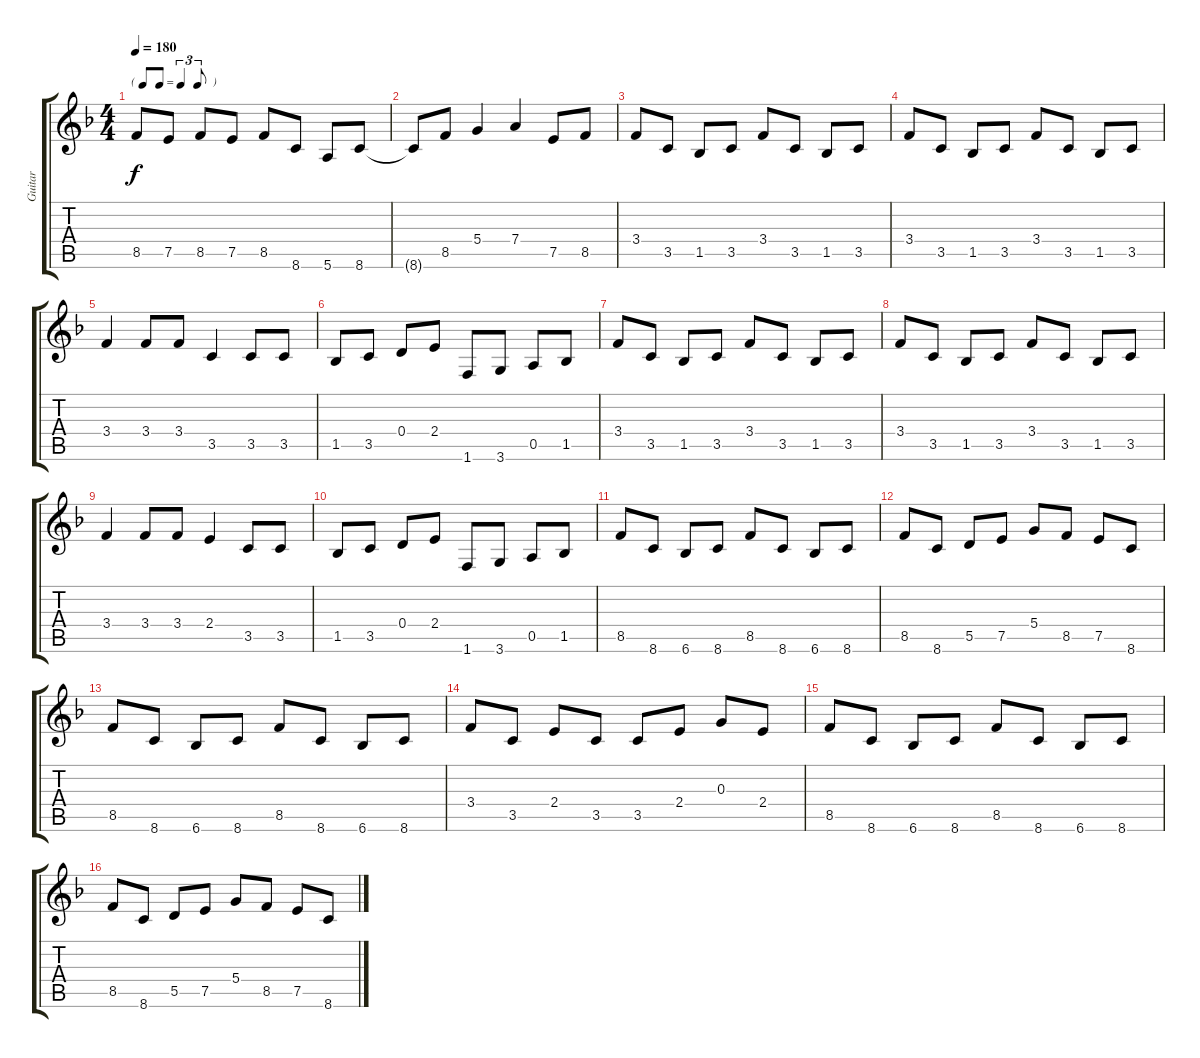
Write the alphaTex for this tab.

\track ("Guitar" "Guitar") {instrument overdrivenguitar}
\staff {score tabs}
\tuning (E4 B3 G3 D3 A2 E2) {hide}
\ts (4 4)
\tf triplet8th
\tempo 180
\clef g2
\ks f
8.5.8{dy f} 7.5.8 8.5.8 7.5.8 8.5.8 8.6.8 5.6.8 8.6.8 |
8.6{t}.8 8.5.8 5.4.4 7.4.4 7.5.8 8.5.8 |
3.4.8 3.5.8 1.5.8 3.5.8 3.4.8 3.5.8 1.5.8 3.5.8 |
3.4.8 3.5.8 1.5.8 3.5.8 3.4.8 3.5.8 1.5.8 3.5.8 |
3.4.4 3.4.8 3.4.8 3.5.4 3.5.8 3.5.8 |
1.5.8 3.5.8 0.4.8 2.4.8 1.6.8 3.6.8 0.5.8 1.5.8 |
3.4.8 3.5.8 1.5.8 3.5.8 3.4.8 3.5.8 1.5.8 3.5.8 |
3.4.8 3.5.8 1.5.8 3.5.8 3.4.8 3.5.8 1.5.8 3.5.8 |
3.4.4 3.4.8 3.4.8 2.4.4 3.5.8 3.5.8 |
1.5.8 3.5.8 0.4.8 2.4.8 1.6.8 3.6.8 0.5.8 1.5.8 |
8.5.8 8.6.8 6.6.8 8.6.8 8.5.8 8.6.8 6.6.8 8.6.8 |
8.5.8 8.6.8 5.5.8 7.5.8 5.4.8 8.5.8 7.5.8 8.6.8 |
8.5.8 8.6.8 6.6.8 8.6.8 8.5.8 8.6.8 6.6.8 8.6.8 |
3.4.8 3.5.8 2.4.8 3.5.8 3.5.8 2.4.8 0.3.8 2.4.8 |
8.5.8 8.6.8 6.6.8 8.6.8 8.5.8 8.6.8 6.6.8 8.6.8 |
8.5.8 8.6.8 5.5.8 7.5.8 5.4.8 8.5.8 7.5.8 8.6.8
